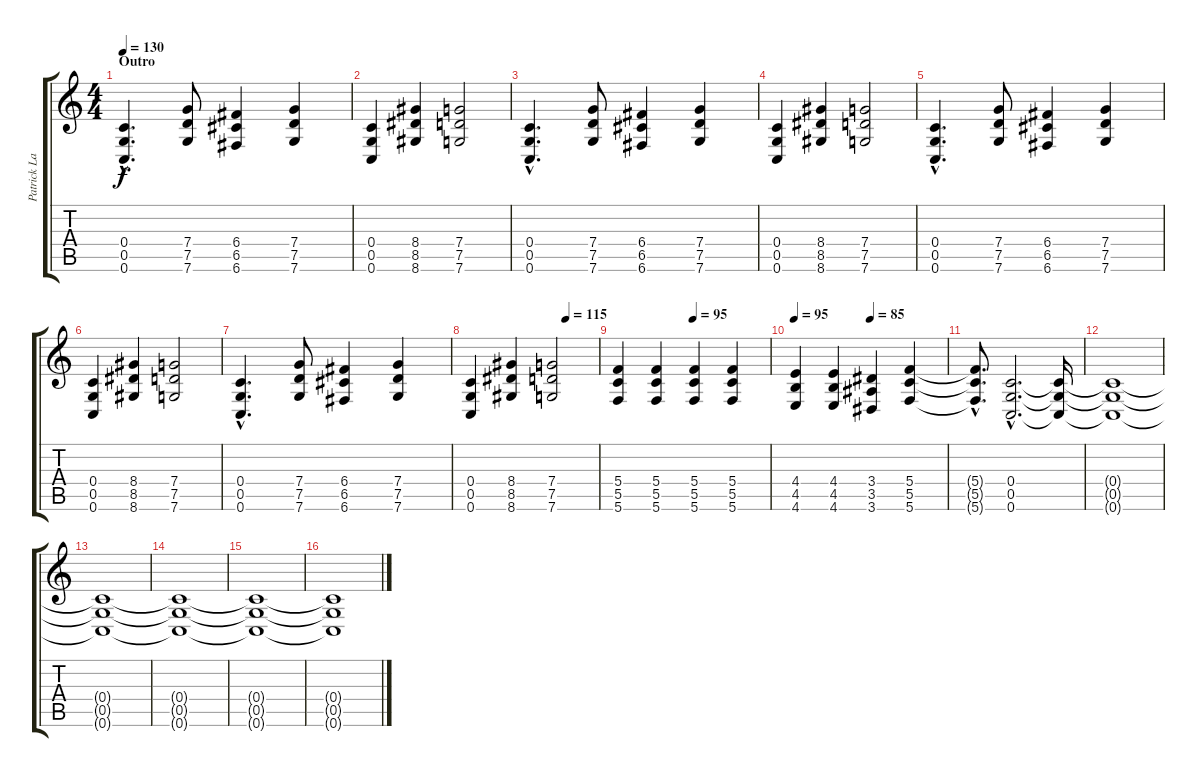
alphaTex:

\track ("Patrick Lachman" "Patrick La") {instrument distortionguitar}
\staff {score tabs}
\tuning (D4 A3 F3 C3 G2 C2) {hide}
\ts (4 4)
\section ("" "Outro")
\tempo 130
\clef g2
\ks c
(0.4{hac} 0.5{hac} 0.6{hac}).4{d dy f} (7.4 7.5 7.6).8 (6.4 6.5 6.6).4 (7.4 7.5 7.6).4 |
(0.4 0.5 0.6).4 (8.4 8.5 8.6).4 (7.4 7.5 7.6).2 |
(0.4{hac} 0.5{hac} 0.6{hac}).4{d} (7.4 7.5 7.6).8 (6.4 6.5 6.6).4 (7.4 7.5 7.6).4 |
(0.4 0.5 0.6).4 (8.4 8.5 8.6).4 (7.4 7.5 7.6).2 |
(0.4{hac} 0.5{hac} 0.6{hac}).4{d} (7.4 7.5 7.6).8 (6.4 6.5 6.6).4 (7.4 7.5 7.6).4 |
(0.4 0.5 0.6).4 (8.4 8.5 8.6).4 (7.4 7.5 7.6).2 |
(0.4{hac} 0.5{hac} 0.6{hac}).4{d} (7.4 7.5 7.6).8 (6.4 6.5 6.6).4 (7.4 7.5 7.6).4 |
\tempo (115 0.75)
(0.4 0.5 0.6).4 (8.4 8.5 8.6).4 (7.4 7.5 7.6).2 |
\tempo (95 0.5)
(5.4 5.5 5.6).4 (5.4 5.5 5.6).4 (5.4 5.5 5.6).4 (5.4 5.5 5.6).4 |
\tempo 95
\tempo (85 0.5)
(4.4 4.5 4.6).4 (4.4 4.5 4.6).4 (3.4 3.5 3.6).4 (5.4 5.5 5.6).4 |
(5.4{hac t} 5.5{hac t} 5.6{hac t}).8{d} (0.4{hac} 0.5{hac} 0.6{hac}).2{d} (0.4{t} 0.5{t} 0.6{t}).16 |
(0.4{t} 0.5{t} 0.6{t}).1 |
(0.4{t} 0.5{t} 0.6{t}).1 |
(0.4{t} 0.5{t} 0.6{t}).1{volume 0} |
(0.4{t} 0.5{t} 0.6{t}).1 |
(0.4{t} 0.5{t} 0.6{t}).1
